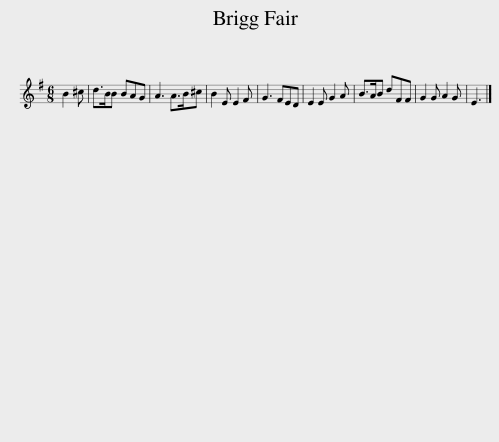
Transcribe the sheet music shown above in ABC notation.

X:1
L:1/8
M:6/8
I:linebreak $
K:Emin
V:1 treble
V:1
 B2 ^c | d>BB BAG | A3 A>B^c | B2 E E2 F | G3 FED | %5
 E2 E G2 A | B>AB dFF | G2 G A2 G | E3 |] %9
